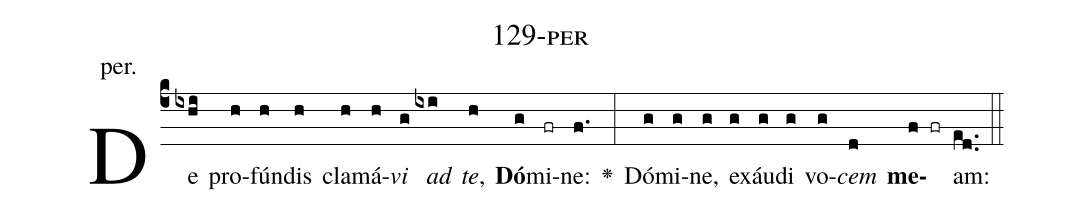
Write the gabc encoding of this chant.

name: 129-per;
annotation: per.;
%%
(c4)De(ixhi) pro(h)fún(h)dis(h) cla(h)má(h)<i>vi</i>(g) <i>ad</i>(ixi) <i>te</i>,(h) <b>Dó</b>(g)mi(fr)ne:(f.) <v>\greheightstar</v>(:) Dó(g)mi(g)ne,(g) ex(g)áu(g)di(g) vo(g)<i>cem</i>(d) <b>me</b>(f fr)am:(ed..) (::)


%E(g) u(g) o(g) u(d) a(f) e.(ed..) (::)
